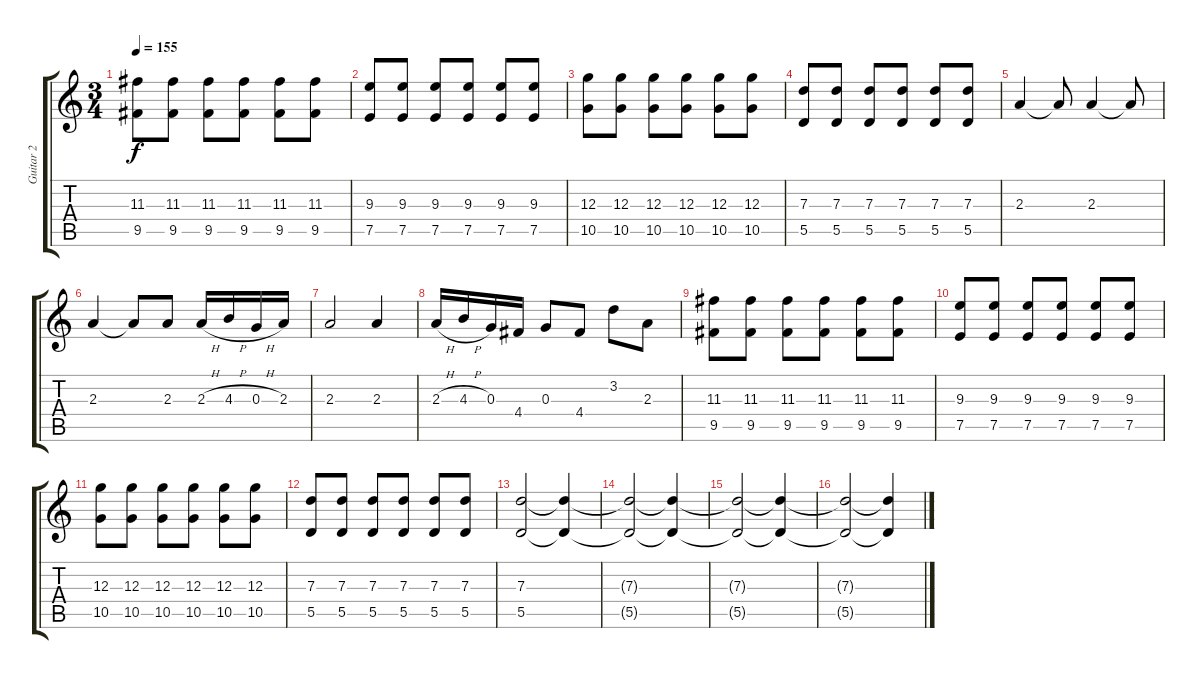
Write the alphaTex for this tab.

\track ("Guitar 2" "Guitar 2") {instrument overdrivenguitar}
\staff {score tabs}
\tuning (E4 B3 G3 D3 A2 E2) {hide}
\ts (3 4)
\tempo 155
\clef g2
\ks c
(11.3 9.5).8{dy f} (11.3 9.5).8 (11.3 9.5).8 (11.3 9.5).8 (11.3 9.5).8 (11.3 9.5).8 |
(9.3 7.5).8 (9.3 7.5).8 (9.3 7.5).8 (9.3 7.5).8 (9.3 7.5).8 (9.3 7.5).8 |
(12.3 10.5).8 (12.3 10.5).8 (12.3 10.5).8 (12.3 10.5).8 (12.3 10.5).8 (12.3 10.5).8 |
(7.3 5.5).8 (7.3 5.5).8 (7.3 5.5).8 (7.3 5.5).8 (7.3 5.5).8 (7.3 5.5).8 |
2.3.4 2.3{t}.8 2.3.4 2.3{t}.8 |
2.3.4 2.3{t}.8 2.3.8 2.3{h}.16 4.3{h}.16 0.3{h}.16 2.3.16 |
2.3.2 2.3.4 |
2.3{h}.16 4.3{h}.16 0.3.16 4.4.16 0.3.8 4.4.8 3.2.8 2.3.8 |
(11.3 9.5).8 (11.3 9.5).8 (11.3 9.5).8 (11.3 9.5).8 (11.3 9.5).8 (11.3 9.5).8 |
(9.3 7.5).8 (9.3 7.5).8 (9.3 7.5).8 (9.3 7.5).8 (9.3 7.5).8 (9.3 7.5).8 |
(12.3 10.5).8 (12.3 10.5).8 (12.3 10.5).8 (12.3 10.5).8 (12.3 10.5).8 (12.3 10.5).8 |
(7.3 5.5).8 (7.3 5.5).8 (7.3 5.5).8 (7.3 5.5).8 (7.3 5.5).8 (7.3 5.5).8 |
(7.3 5.5).2{volume 3} (7.3{t} 5.5{t}).4 |
(7.3{t} 5.5{t}).2 (7.3{t} 5.5{t}).4 |
(7.3{t} 5.5{t}).2 (7.3{t} 5.5{t}).4 |
(7.3{t} 5.5{t}).2 (7.3{t} 5.5{t}).4
